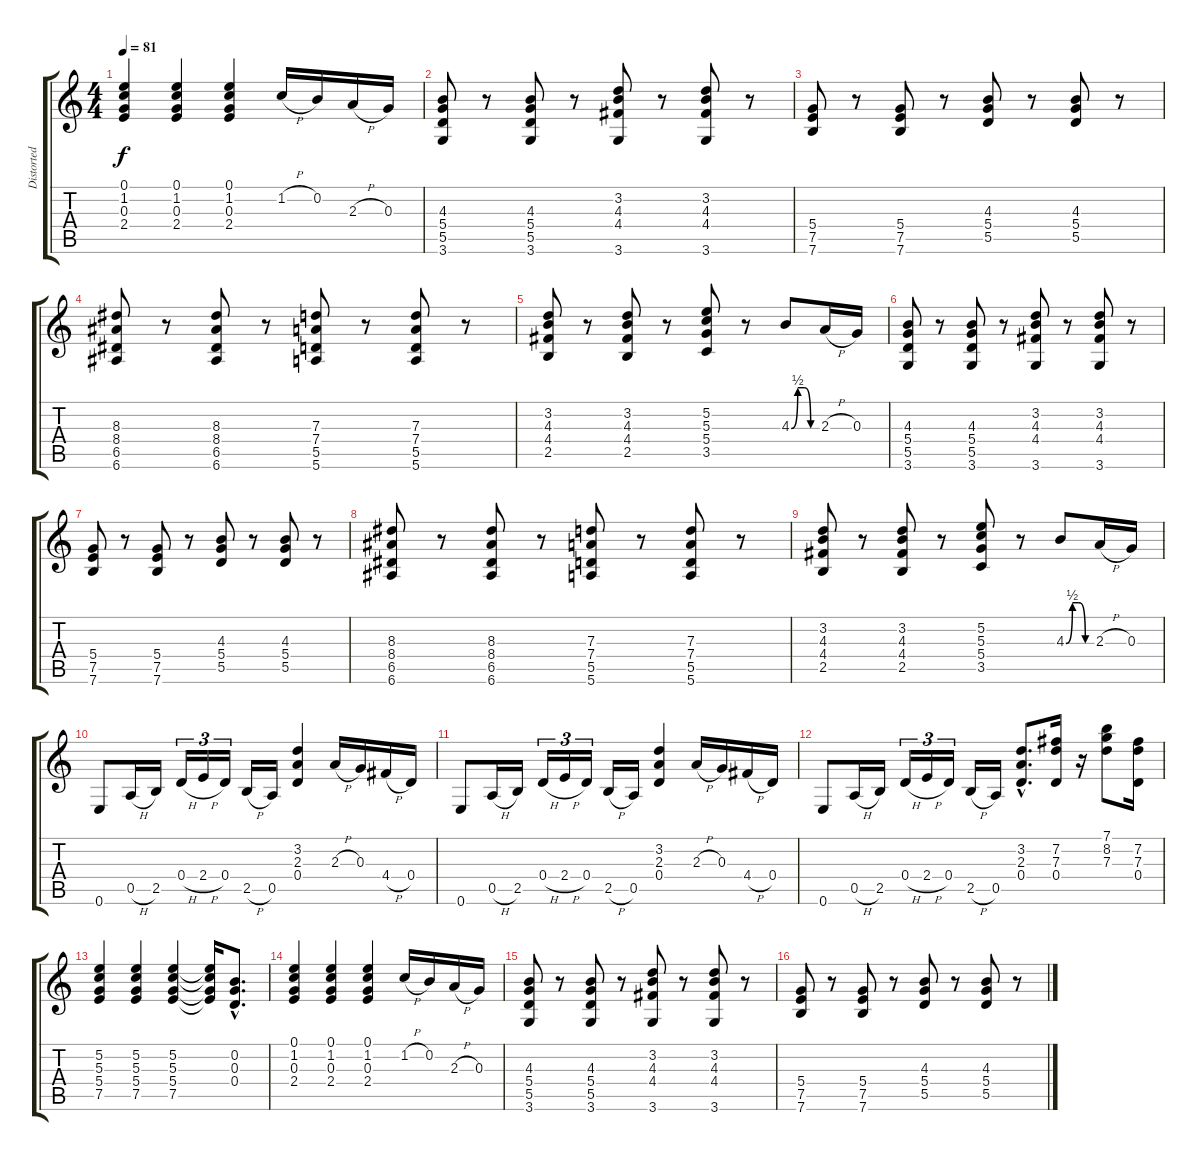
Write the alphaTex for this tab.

\track ("Distorted Guitar" "Distorted ") {instrument distortionguitar}
\staff {score tabs}
\tuning (E4 B3 G3 D3 A2 E2) {hide}
\ts (4 4)
\tempo 81
\clef g2
\ks c
(0.1 1.2 0.3 2.4).4{dy f} (0.1 1.2 0.3 2.4).4 (0.1 1.2 0.3 2.4).4 1.2{h}.16 0.2.16 2.3{h}.16 0.3.16 |
(4.3 5.4 5.5 3.6).8 r.8 (4.3 5.4 5.5 3.6).8 r.8 (3.2 4.3 4.4 3.6).8 r.8 (3.2 4.3 4.4 3.6).8 r.8 |
(5.4 7.5 7.6).8 r.8 (5.4 7.5 7.6).8 r.8 (4.3 5.4 5.5).8 r.8 (4.3 5.4 5.5).8 r.8 |
(8.3 8.4 6.5 6.6).8 r.8 (8.3 8.4 6.5 6.6).8 r.8 (7.3 7.4 5.5 5.6).8 r.8 (7.3 7.4 5.5 5.6).8 r.8 |
(3.2 4.3 4.4 2.5).8 r.8 (3.2 4.3 4.4 2.5).8 r.8 (5.2 5.3 5.4 3.5).8 r.8 4.3{be (custom 0 0 15 2 30 2 45 0 60 0)}.8 2.3{h}.16 0.3.16 |
(4.3 5.4 5.5 3.6).8 r.8 (4.3 5.4 5.5 3.6).8 r.8 (3.2 4.3 4.4 3.6).8 r.8 (3.2 4.3 4.4 3.6).8 r.8 |
(5.4 7.5 7.6).8 r.8 (5.4 7.5 7.6).8 r.8 (4.3 5.4 5.5).8 r.8 (4.3 5.4 5.5).8 r.8 |
(8.3 8.4 6.5 6.6).8 r.8 (8.3 8.4 6.5 6.6).8 r.8 (7.3 7.4 5.5 5.6).8 r.8 (7.3 7.4 5.5 5.6).8 r.8 |
(3.2 4.3 4.4 2.5).8 r.8 (3.2 4.3 4.4 2.5).8 r.8 (5.2 5.3 5.4 3.5).8 r.8 4.3{be (custom 0 0 15 2 30 2 45 0 60 0)}.8 2.3{h}.16 0.3.16 |
0.6.8 0.5{h}.16 2.5.16 0.4{h}.16{tu (3 2)} 2.4{h}.16{tu (3 2)} 0.4.16{tu (3 2)} 2.5{h}.16 0.5.16 (3.2 2.3 0.4).4 2.3{h}.16 0.3.16 4.4{h}.16 0.4.16 |
0.6.8 0.5{h}.16 2.5.16 0.4{h}.16{tu (3 2)} 2.4{h}.16{tu (3 2)} 0.4.16{tu (3 2)} 2.5{h}.16 0.5.16 (3.2 2.3 0.4).4 2.3{h}.16 0.3.16 4.4{h}.16 0.4.16 |
0.6.8 0.5{h}.16 2.5.16 0.4{h}.16{tu (3 2)} 2.4{h}.16{tu (3 2)} 0.4.16{tu (3 2)} 2.5{h}.16 0.5.16 (3.2{hac} 2.3{hac} 0.4{hac}).8{d} (7.2 7.3 0.4).16 r.16 (7.1 8.2 7.3).8 (7.2 7.3 0.4).16 |
(5.2 5.3 5.4 7.5).4 (5.2 5.3 5.4 7.5).4 (5.2 5.3 5.4 7.5).4 (5.2{t} 5.3{t} 5.4{t} 7.5{t}).16 (0.2{hac} 0.3{hac} 0.4{hac}).8{d} |
(0.1 1.2 0.3 2.4).4 (0.1 1.2 0.3 2.4).4 (0.1 1.2 0.3 2.4).4 1.2{h}.16 0.2.16 2.3{h}.16 0.3.16 |
(4.3 5.4 5.5 3.6).8 r.8 (4.3 5.4 5.5 3.6).8 r.8 (3.2 4.3 4.4 3.6).8 r.8 (3.2 4.3 4.4 3.6).8 r.8 |
(5.4 7.5 7.6).8 r.8 (5.4 7.5 7.6).8 r.8 (4.3 5.4 5.5).8 r.8 (4.3 5.4 5.5).8 r.8
